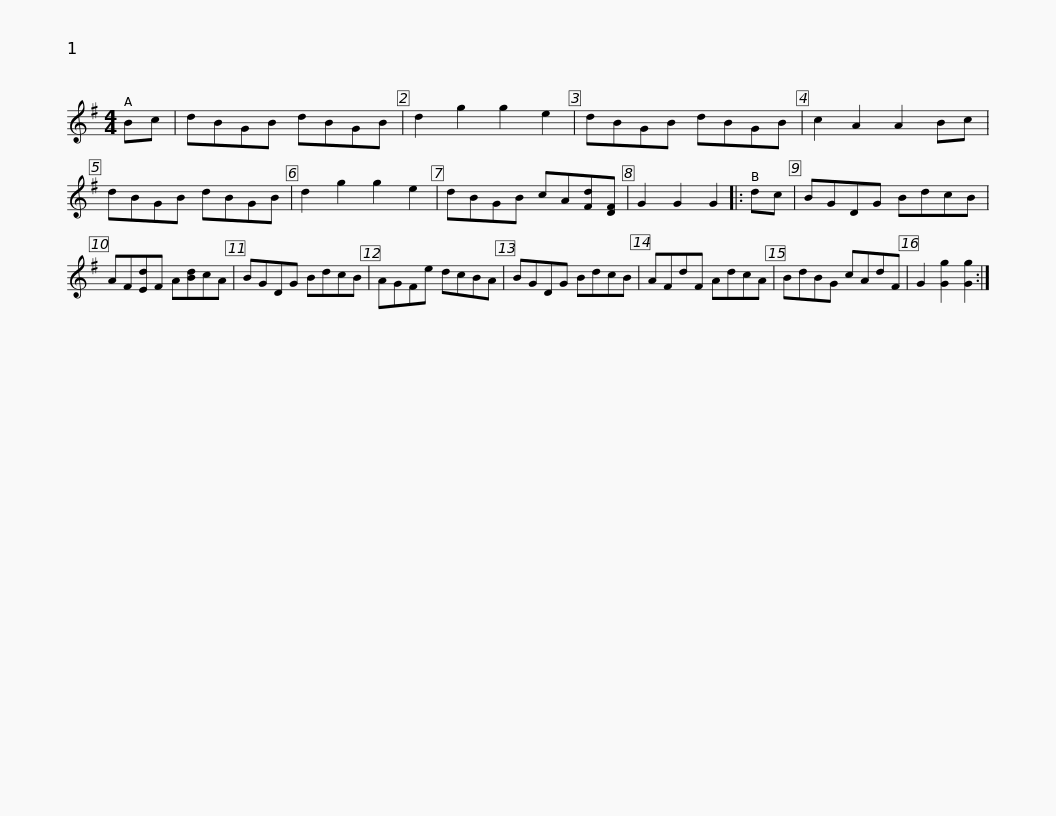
X:1
L:1/8
M:4/4
I:linebreak $
K:G
V:1 treble
V:1
 Bc | dBGB dBGB | d2 g2 g2 e2 | dBGB dBGB | c2 A2 A2 Bc | %5
 dBGB dBGB | d2 g2 g2 e2 |$ dBGB cA[Fd][DF] | G2 G2 G2 |: dc | %10
 BGDG BdcB | AF[Ed]F A[Bd]cA | BGDG BdcB | AGFe dcBA |$ BGDG BdcB | %15
 AFdF AdcA | BdBG cAdF | G2 [Gg]2 [Gg]2 :| %18
